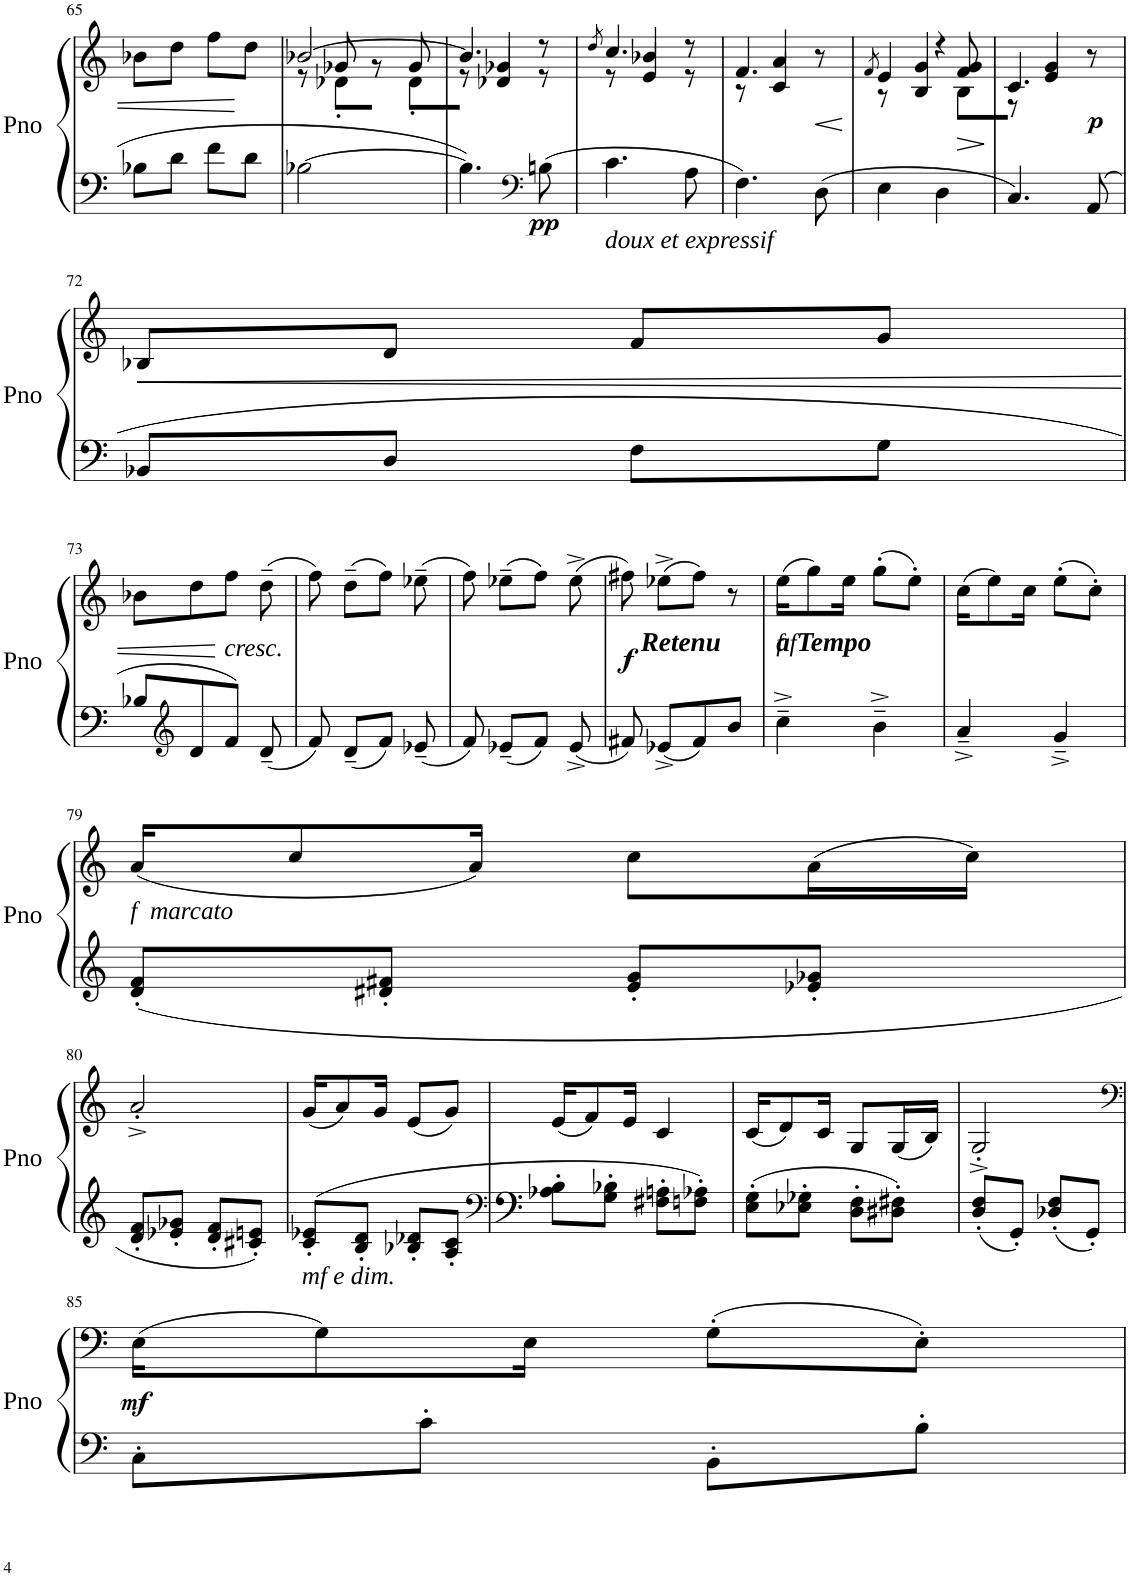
**kern	**kern	**dynam
*part1	*part1	*part1
*staff2	*staff1	*staff1/2
*I"Klavier	*	*
!!LO:PB:g=z
*clefF4	*clefG2	*
*k[]	*k[]	*
*M2/4	*M2/4	*
=65	=65	=65
8B-X\L	8b-X\L	.
8d\J	8dd\J	.
8f\L	8ff\L	.
8d\J	8dd\J	.
=66	=66	=66
*	*^	*
[2B-X\	[2b-X/	8r	.
.	.	8d-X'\L	.
.	.	8r	.
.	.	8d-'\L	.
4.ryy	8g-X/	4.ryy	.
.	8ryy	.	.
.	8g-/	.	.
=67	=67	=67	=67
4.B-\]	4.b-/]	8r	.
.	.	4d-X/	.
*clefF4	*	*	*
!	!	!	!LO:DY:b=2
8Bn\	4g-X/	8r	pp
4ryy	.	4ryy	.
.	8r	.	.
=68	=68	=68	=68
.	8qdd/	.	.
!LO:TX:b:i:t=doux et expressif	!	!	!
4.c\	4.cc/	8r	.
.	.	4e/	.
8A\	4b-X/	8r	.
4ryy	.	4ryy	.
.	8r	.	.
=69	=69	=69	=69
4.F\	4.f/	8r	.
.	.	4c/	.
8D\	4a/	4.ryy	.
4ryy	.	.	.
!	!	!	!LO:HP:b
.	8r	.	<
=70	=70	=70	=70
.	8qf/	.	.
4E\	4e/	8r	.
.	.	4B/	.
4D\	4g/	.	.
.	.	8B\L	.
4.ryy	4r	4.ryy	.
!	!	!	!LO:HP:n=1:b
.	8f/ 8g/	.	[ >
=71	=71	=71	=71
4.C/	4.c/	8r	.
.	.	4e/	.
!	!	!	!LO:DY:b
8AA/	4g/	4.ryy	p
4ryy	.	.	.
.	8r	.	.
*	*v	*v	*
!!LO:LB:g=z
=72	=72	=72
8BB-X/L	8B-X/L	.
8D/J	8d/J	.
8F\L	8f/L	.
8G\J	8g/J	.
!!LO:LB:g=z
=73	=73	=73
8B-X/L	8b-X\L	.
*clefG2	*	*
8d/	8dd\	.
!	!LO:TX:b:i:t=cresc.	!
8f/J	8ff\J	]
8d~/	(8dd~\	.
=74	=74	=74
8f/	8ff\)	.
8d~/L	(8dd~\L	.
8f/J	8ff\J)	.
8e-X~/	(8ee-X~\	.
=75	=75	=75
8f/	8ff\)	.
8e-X~/L	(8ee-X~\L	.
8f/J	8ff\J)	.
8e-^/	(8ee-^\	.
=76	=76	=76
!	!LO:TX:b:Bi:t=Retenu	!
!	!	!LO:DY:b
8f#X/	8ff#X\)	f
8e-X^/L	(8ee-X^\L	.
8f#/	8ff#\J)	.
8b/J	8r	.
=77	=77	=77
!	!LO:TX:b:i:t=f f	!
!	!LO:TX:b:Bi:t=a Tempo	!
4cc~^\	(16ee\KL	.
.	8gg\)	.
.	16ee\Jk	.
4b~^\	(8gg'\L	.
.	8ee'\J)	.
=78	=78	=78
4a~^/	(16cc\KL	.
.	8ee\)	.
.	16cc\Jk	.
4g~^/	(8ee'\L	.
.	8cc'\J)	.
!!LO:LB:g=z
=79	=79	=79
!	!LO:TX:b:i:t=f  marcato	!
8d/' 8f/'L	(16a/KL	.
.	8cc/	.
8d#X/' 8f#X/'J	.	.
.	16a/Jk)	.
8e/' 8g/'L	8cc\L	.
8e-X/' 8g-X/'J	(16a\L	.
.	16cc\JJ)	.
!!LO:LB:g=z
=80	=80	=80
8d/' 8f/'L	2a'^/	.
8e-X/' 8g-X/'J	.	.
8d/' 8f/'L	.	.
8c#X/' 8en/'J	.	.
=81	=81	=81
!LO:TX:b:i:t=mf e dim.	!	!
8c/' 8e-X/'L	(16g/KL	.
.	8a/)	.
8B/' 8d/'J	.	.
.	16g/Jk	.
8B-X/' 8d-X/'L	(8e/L	.
8A/' 8c/'J	8g/J)	.
=82	=82	=82
*clefF4	*	*
8A-X\' 8B\'L	(16e/KL	.
.	8f/)	.
8G\' 8B-X\'J	.	.
.	16e/Jk	.
8F#X\' 8An\'L	4c/	.
8Fn\' 8A-X\'J	.	.
=83	=83	=83
8E\' 8G\'L	(16c/KL	.
.	8d/)	.
8E-X\' 8G-X\'J	.	.
.	16c/Jk	.
8D\' 8F\'L	8G/L	.
8D#X\' 8F#X\'J	(16G/L	.
.	16B/JJ)	.
=84	=84	=84
8D/' 8F/'L	2G'^/	.
8GG'/J	.	.
8D-X/' 8F/'L	.	.
8GG'/J	.	.
!!LO:LB:g=z
=85	=85	=85
*	*clefF4	*
!	!	!LO:DY:b
8C'\L	(16E\KL	mf
.	8G\)	.
8c'\J	.	.
.	16E\Jk	.
8BB'\L	(8G'\L	.
8B'\J	8E'\J)	.
=	=	=
*-	*-	*-
